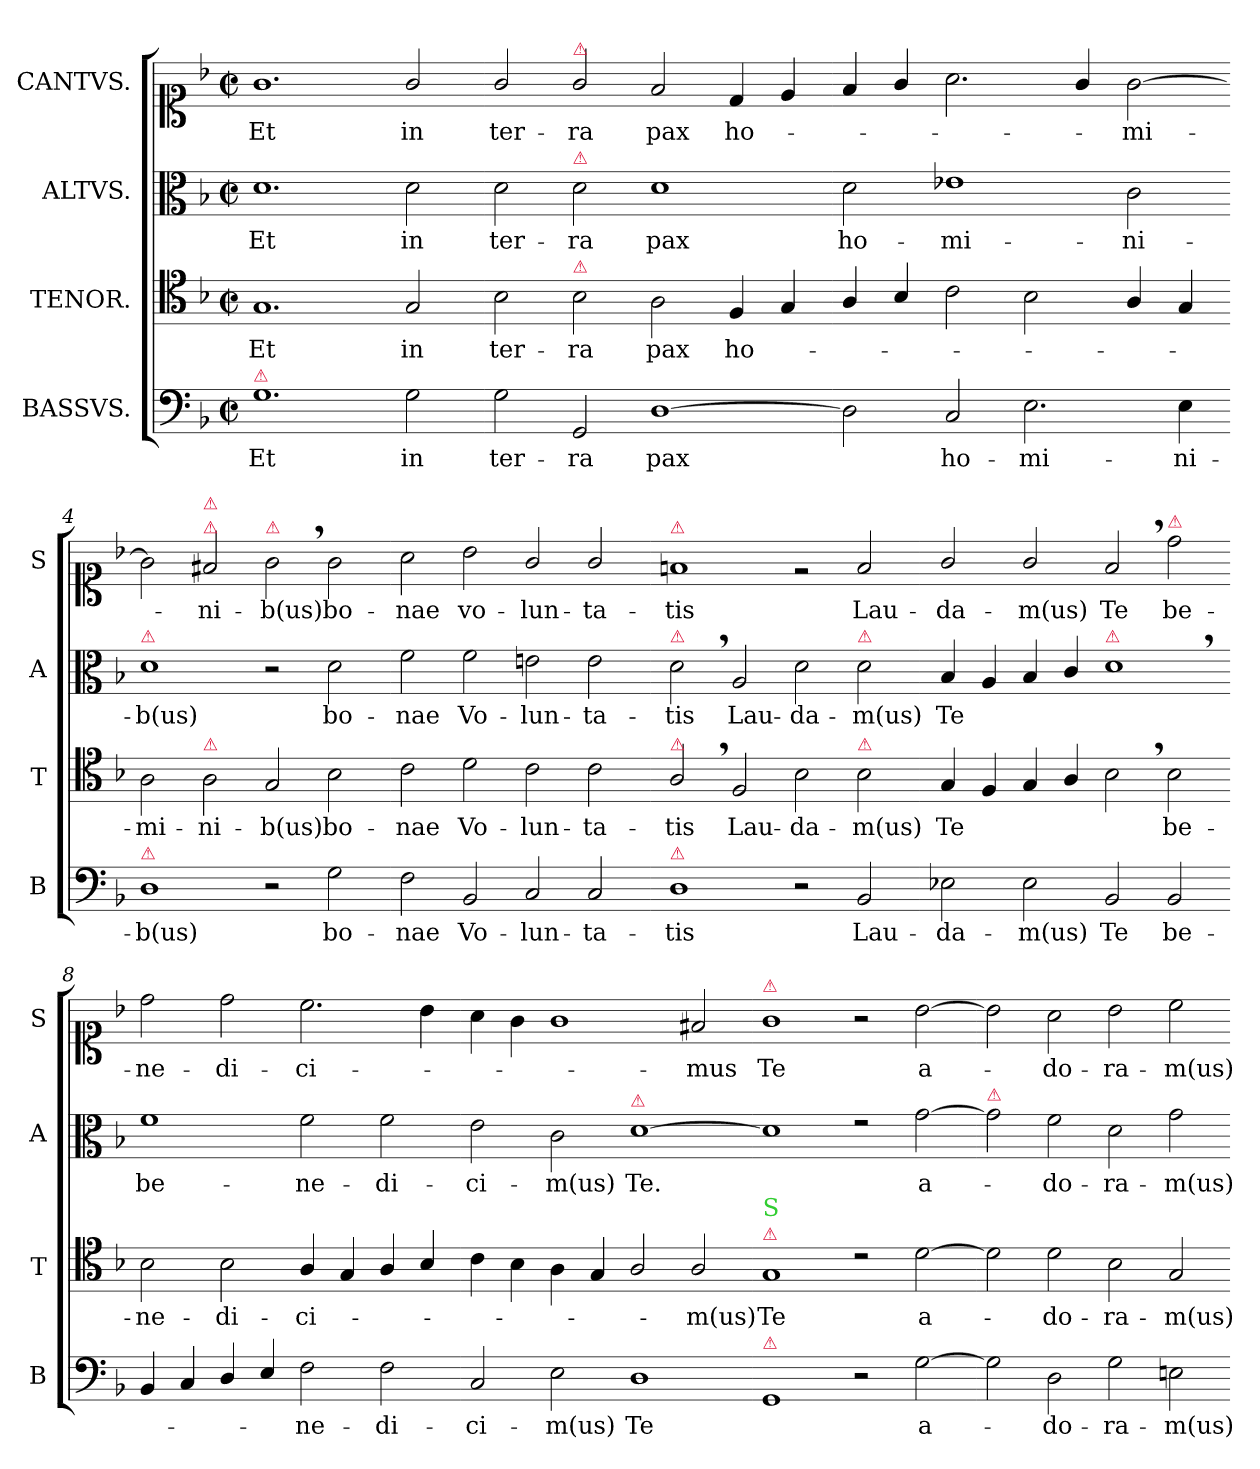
**kern	**text	**kern	**text	**kern	**text	**kern	**text
*part4	*part4	*part3	*part3	*part2	*part2	*part1	*part1
*staff4	*staff4	*staff3	*staff3	*staff2	*staff2	*staff1	*staff1
*I"BASSVS.	*	*I"TENOR.	*	*I"ALTVS.	*	*I"CANTVS.	*
*I'B	*	*I'T	*	*I'A	*	*I'S	*
*clefF4	*	*clefC4	*	*clefC3	*	*clefC1	*
*k[b-]	*	*k[b-]	*	*k[b-]	*	*k[b-]	*
*M2/1	*	*M2/1	*	*M2/1	*	*M2/1	*
*met(c|)	*	*met(c|)	*	*met(c|)	*	*met(c|)	*
=1	=1	=1	=1	=1	=1	=1	=1
!LO:TX:a:color=crimson:t=⚠	!	!	!	!	!	!	!
1.G\	Et	1.G/	Et	1.d\	Et	1.g\	Et
2G\	in	2G/	in	2d\	in	2g/	in
=2-	=2-	=2-	=2-	=2-	=2-	=2-	=2-
2G\	ter-	2B-\	ter-	2d\	ter-	2g/	ter-
!	!	!	!	!	!	!LO:TX:a:color=crimson:t=⚠	!
!	!	!	!	!LO:TX:a:color=crimson:t=⚠	!	!	!
!	!	!LO:TX:a:color=crimson:t=⚠	!	!	!	!	!
2GG/	-ra	2B-\	-ra	2d\	-ra	2g/	-ra
[1D\	pax	2A\	pax	1d\	pax	2f/	pax
.	.	4F/	ho-	.	.	4d/	ho-
.	.	4G/	.	.	.	4e/	.
=3-	=3-	=3-	=3-	=3-	=3-	=3-	=3-
2D\]	.	4A/	.	2d\	ho-	4f/	.
.	.	4B-/	.	.	.	4g/	.
2C/	ho-	2c\	.	1e-X\	-mi-	2.a\	.
2.E\	-mi-	2B-\	.	.	.	.	.
.	.	.	.	.	.	4g/	.
.	.	4A/	.	2c\	-ni-	[2g\	-mi-
4E\	-ni-	4G/	.	.	.	.	.
=4-	=4-	=4-	=4-	=4-	=4-	=4-	=4-
!	!	!	!	!LO:TX:a:color=crimson:t=⚠	!	!	!
!LO:TX:a:color=crimson:t=⚠	!	!	!	!	!	!	!
1D\	-b(us)	2A\	mi-	1d\	-b(us)	2g\]	.
!	!	!	!	!	!	!LO:TX:a:color=crimson:t=⚠	!
!	!	!	!	!	!	!LO:TX:a:color=crimson:t=⚠	!
!	!	!LO:TX:a:color=crimson:t=⚠	!	!	!	!	!
.	.	2A\	-ni-	.	.	2f#X/	-ni-
!	!	!	!	!	!	!LO:TX:a:color=crimson:t=⚠	!
2r	.	2G/	-b(us)	2r	.	2g,<\	-b(us)
2G\	bo-	2B-\	bo-	2d\	bo-	2g\	bo-
=5-	=5-	=5-	=5-	=5-	=5-	=5-	=5-
2F\	-nae	2c\	-nae	2f\	-nae	2a\	-nae
2BB-/	Vo-	2d\	Vo-	2f\	Vo-	2b-\	vo-
2C/	-lun-	2c\	-lun-	2en\	-lun-	2g/	-lun-
2C/	-ta-	2c\	-ta-	2e\	-ta-	2g/	-ta-
=6-	=6-	=6-	=6-	=6-	=6-	=6-	=6-
!	!	!	!	!	!	!LO:TX:a:color=crimson:t=⚠	!
!	!	!	!	!LO:TX:a:color=crimson:t=⚠	!	!	!
!	!	!LO:TX:a:color=crimson:t=⚠	!	!	!	!	!
!LO:TX:a:color=crimson:t=⚠	!	!	!	!	!	!	!
1D\	-tis	2A,</	-tis	2d,<\	-tis	1fn/	-tis
.	.	2F/	Lau-	2A/	Lau-	.	.
2r	.	2B-\	-da-	2d\	-da-	2re	.
!	!	!	!	!LO:TX:a:color=crimson:t=⚠	!	!	!
!	!	!LO:TX:a:color=crimson:t=⚠	!	!	!	!	!
2BB-/	Lau-	2B-\	-m(us)	2d\	-m(us)	2f/	Lau-
=7-	=7-	=7-	=7-	=7-	=7-	=7-	=7-
2E-X\	-da-	4G/	Te	4B-/	Te	2g/	-da-
.	.	4F/	.	4A/	.	.	.
2E-\	-m(us)	4G/	.	4B-/	.	2g/	-m(us)
.	.	4A/	.	4c/	.	.	.
!	!	!	!	!LO:TX:a:color=crimson:t=⚠	!	!	!
2BB-/	Te	2B-,<\	.	1d,<\	.	2f,</	Te
!	!	!	!	!	!	!LO:TX:a:color=crimson:t=⚠	!
2BB-/	be-	2B-\	be-	.	.	2dd\	be-
=8-	=8-	=8-	=8-	=8-	=8-	=8-	=8-
4BB-/	.	2B-\	-ne-	1f\	be-	2dd\	-ne-
4C/	.	.	.	.	.	.	.
4D/	.	2B-\	-di-	.	.	2dd\	-di-
4E-/	.	.	.	.	.	.	.
2F\	-ne-	4A/	-ci-	2f\	-ne-	2.cc\	-ci-
.	.	4G/	.	.	.	.	.
2F\	-di-	4A/	.	2f\	-di-	.	.
.	.	4B-/	.	.	.	4b-\	.
=9-	=9-	=9-	=9-	=9-	=9-	=9-	=9-
2C/	-ci-	4c\	.	2e\	-ci-	4a\	.
.	.	4B-\	.	.	.	4g\	.
2E-\	-m(us)	4A\	.	2c\	-m(us)	1g\	.
.	.	4G/	.	.	.	.	.
!	!	!	!	!LO:TX:a:color=crimson:t=⚠	!	!	!
1D\	Te	2A/	.	[1d\	Te.	.	.
.	.	2A/	-m(us)	.	.	2f#X/	-mus
=10-	=10-	=10-	=10-	=10-	=10-	=10-	=10-
!	!	!	!	!	!	!LO:TX:a:color=crimson:t=⚠	!
!	!	!LO:TX:a:color=crimson:t=⚠	!	!	!	!	!
!	!	!LO:TX:a:color=limegreen:t=S	!	!	!	!	!
!LO:TX:a:color=crimson:t=⚠	!	!	!	!	!	!	!
1GG/	.	1G/	Te	1d\]	.	1g\	Te
2r	.	2rc	.	2re	.	2r	.
[2G\	a-	[2d\	a-	[2g\	a-	[2b-\	a-
=11-	=11-	=11-	=11-	=11-	=11-	=11-	=11-
!	!	!	!	!LO:TX:a:color=crimson:t=⚠	!	!	!
2G\]	.	2d\]	.	2g\]	.	2b-\]	.
2D\	-do-	2d\	-do-	2f\	-do-	2a\	-do-
2G\	-ra-	2B-\	-ra-	2d\	-ra-	2b-\	-ra-
2En\	-m(us)	2G/	-m(us)	2g\	-m(us)	2cc\	-m(us)
=-	=-	=-	=-	=-	=-	=-	=-
*-	*-	*-	*-	*-	*-	*-	*-
